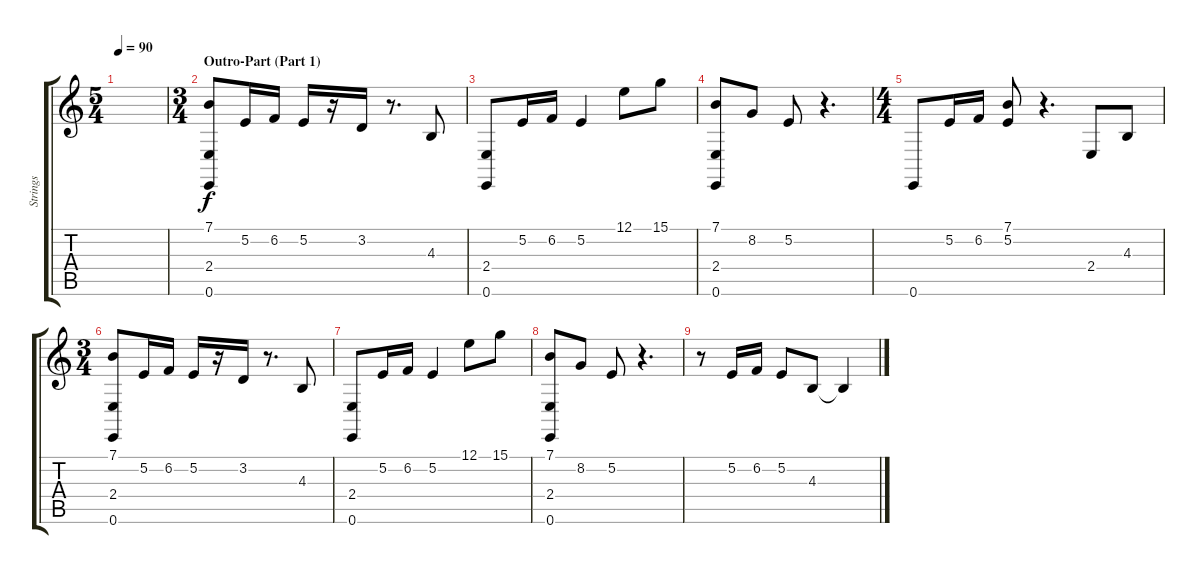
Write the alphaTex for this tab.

\track ("Strings" "Strings") {instrument pizzicatostrings}
\staff {score tabs}
\tuning (E4 B3 G3 D3 A2 E2) {hide}
\ts (5 4)
\tempo 90
\clef g2
\ks c
|
\ts (3 4)
\section ("" "Outro-Part (Part 1)")
(7.1 2.4 0.6).8 5.2.16 6.2.16 5.2.16 r.16 3.2.16 r.8{d} 4.3.8 |
(2.4 0.6).8 5.2.16 6.2.16 5.2.4 12.1.8 15.1.8 |
(7.1 2.4 0.6).8 8.2.8 5.2.8 r.4{d} |
\ts (4 4)
0.6.8 5.2.16 6.2.16 (7.1 5.2).8 r.4{d} 2.4.8 4.3.8 |
\ts (3 4)
(7.1 2.4 0.6).8 5.2.16 6.2.16 5.2.16 r.16 3.2.16 r.8{d} 4.3.8 |
(2.4 0.6).8 5.2.16 6.2.16 5.2.4 12.1.8 15.1.8 |
(7.1 2.4 0.6).8 8.2.8 5.2.8 r.4{d} |
r.8 5.2.16 6.2.16 5.2.8 4.3.8 4.3{t}.4
